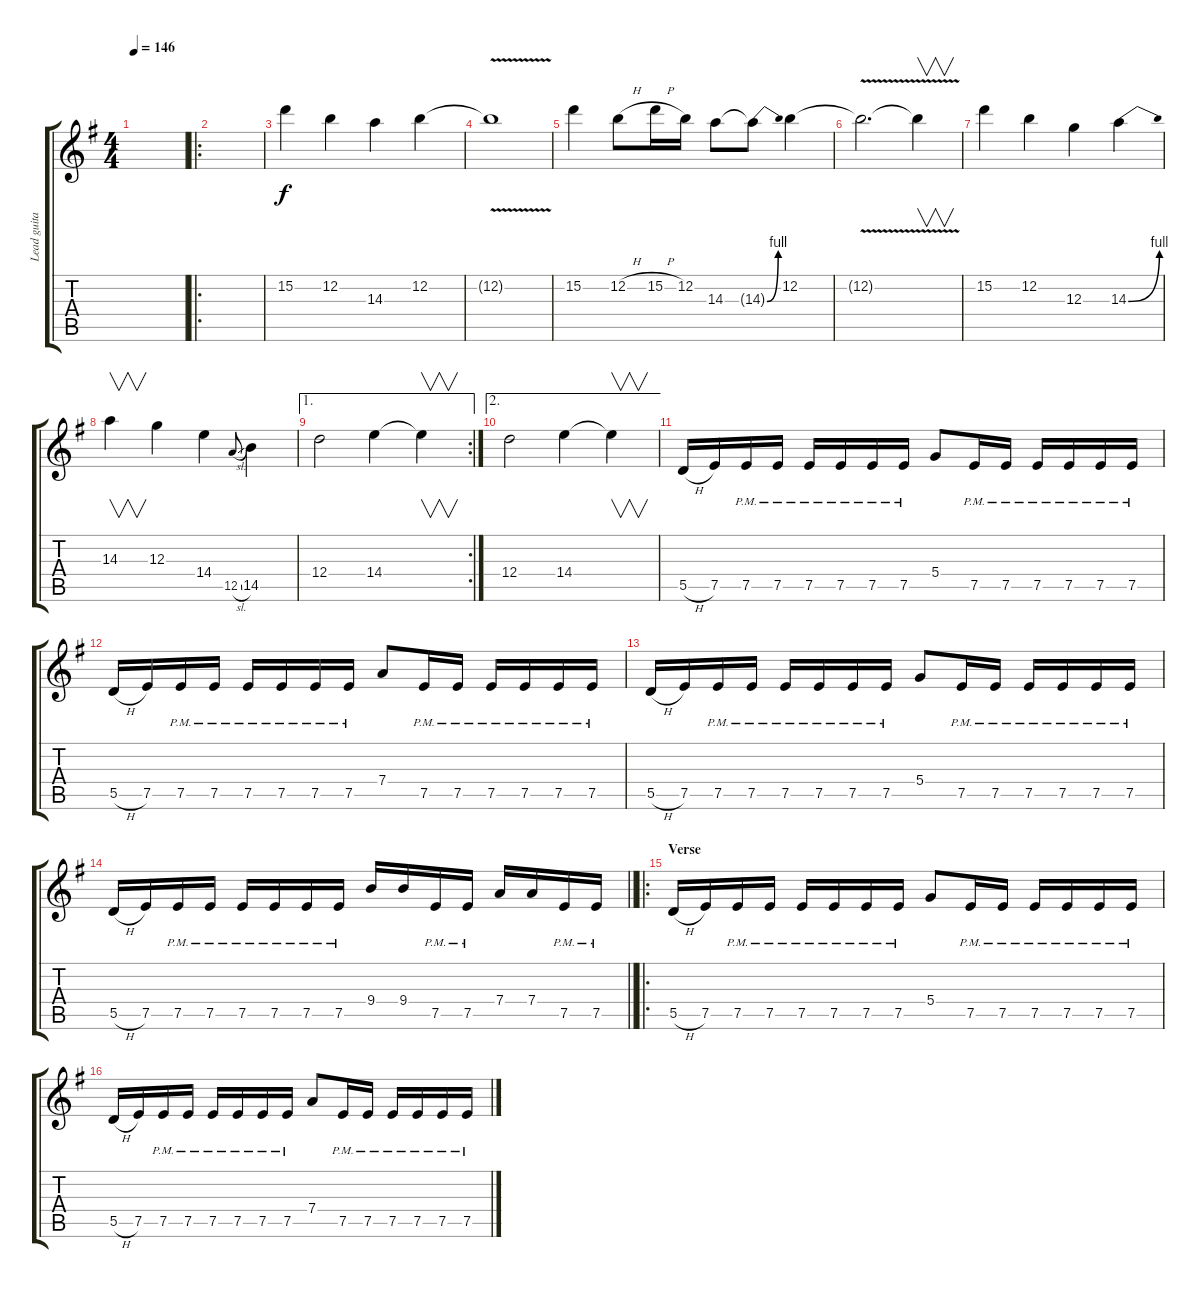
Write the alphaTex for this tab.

\track ("Lead guitar" "Lead guita") {instrument distortionguitar}
\staff {score tabs}
\tuning (E4 B3 G3 D3 A2 E2) {hide}
\ts (4 4)
\tempo 146
\clef g2
\ks eminor
|
\ro
|
15.2.4 12.2.4 14.3.4 12.2.4 |
12.2{v t}.1 |
15.2.4 12.2{h}.8 15.2{h}.16 12.2.16 14.3.8 14.3{be (bend 0 0 60 4) t}.8 12.2.4 |
12.2{v t}.2{d} 12.2{t}.4{v} |
15.2.4 12.2.4 12.3.4 14.3{be (bend 0 0 60 4)}.4 |
14.3.4{v} 12.3.4 14.4.4 12.5{sl}.8{gr onbeat} 14.5.4 |
\ae 1
\rc 2
12.4.2 14.4.4 14.4{t}.4{v} |
\ae 2
12.4.2 14.4.4 14.4{t}.4{v} |
5.5{h}.16 7.5.16 7.5{pm}.16 7.5{pm}.16 7.5{pm}.16 7.5{pm}.16 7.5{pm}.16 7.5{pm}.16 5.4.8 7.5{pm}.16 7.5{pm}.16 7.5{pm}.16 7.5{pm}.16 7.5{pm}.16 7.5{pm}.16 |
5.5{h}.16 7.5.16 7.5{pm}.16 7.5{pm}.16 7.5{pm}.16 7.5{pm}.16 7.5{pm}.16 7.5{pm}.16 7.4.8 7.5{pm}.16 7.5{pm}.16 7.5{pm}.16 7.5{pm}.16 7.5{pm}.16 7.5{pm}.16 |
5.5{h}.16 7.5.16 7.5{pm}.16 7.5{pm}.16 7.5{pm}.16 7.5{pm}.16 7.5{pm}.16 7.5{pm}.16 5.4.8 7.5{pm}.16 7.5{pm}.16 7.5{pm}.16 7.5{pm}.16 7.5{pm}.16 7.5{pm}.16 |
\barLineRight lightlight
5.5{h}.16 7.5.16 7.5{pm}.16 7.5{pm}.16 7.5{pm}.16 7.5{pm}.16 7.5{pm}.16 7.5{pm}.16 9.4.16 9.4.16 7.5{pm}.16 7.5{pm}.16 7.4.16 7.4.16 7.5{pm}.16 7.5{pm}.16 |
\ro
\section ("" "Verse")
5.5{h}.16 7.5.16 7.5{pm}.16 7.5{pm}.16 7.5{pm}.16 7.5{pm}.16 7.5{pm}.16 7.5{pm}.16 5.4.8 7.5{pm}.16 7.5{pm}.16 7.5{pm}.16 7.5{pm}.16 7.5{pm}.16 7.5{pm}.16 |
5.5{h}.16 7.5.16 7.5{pm}.16 7.5{pm}.16 7.5{pm}.16 7.5{pm}.16 7.5{pm}.16 7.5{pm}.16 7.4.8 7.5{pm}.16 7.5{pm}.16 7.5{pm}.16 7.5{pm}.16 7.5{pm}.16 7.5{pm}.16
